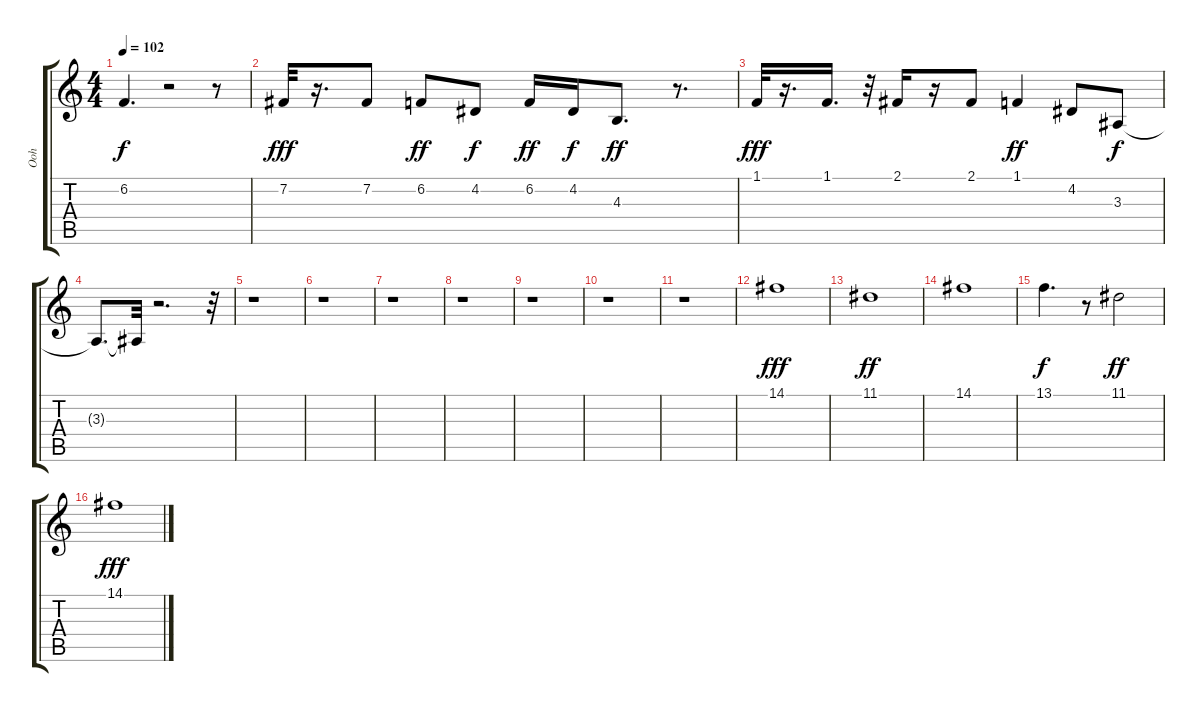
\track ("Ooh" "Ooh") {instrument voiceoohs}
\staff {score tabs}
\tuning (E4 B3 G3 D3 A2 E2) {hide}
\ts (4 4)
\tempo 102
\clef g2
\ks c
6.2.4{d dy f} r.2 r.8 |
7.2.32{dy fff} r.16{d} 7.2.8 6.2.8{dy ff} 4.2.8{dy f} 6.2.16{dy ff} 4.2.16{dy f} 4.3.8{d dy ff} r.8{d} |
1.1.32{dy fff} r.16{d} 1.1.16{d} r.32 2.1.16 r.16 2.1.8 1.1.4{dy ff} 4.2.8 3.3.8{dy f} |
3.3{t}.8{d} 3.3{t}.32 r.2{d} r.32 |
r.1 |
r.1 |
r.1 |
r.1 |
r.1 |
r.1 |
r.1 |
14.1.1{dy fff} |
11.1.1{dy ff} |
14.1.1 |
13.1.4{d dy f} r.8 11.1.2{dy ff} |
14.1.1{dy fff}
